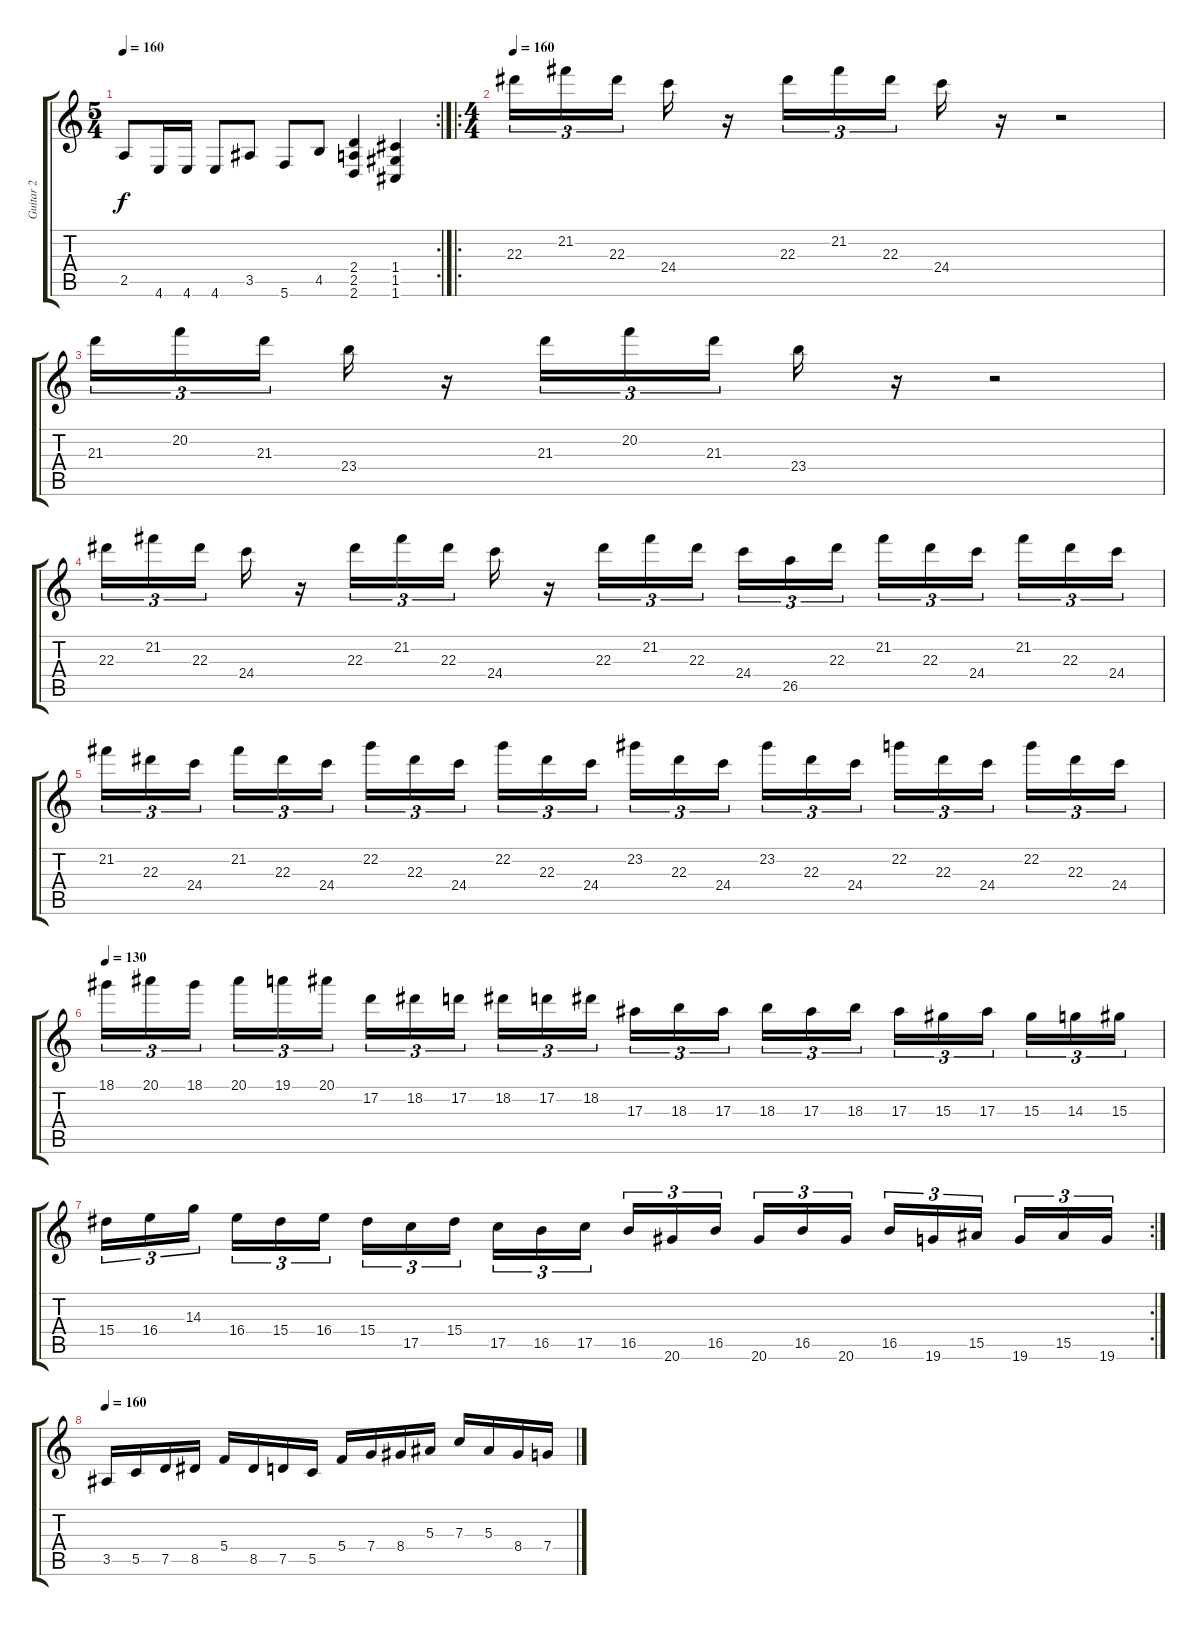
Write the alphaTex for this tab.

\track ("Guitar 2" "Guitar 2") {instrument distortionguitar}
\staff {score tabs}
\tuning (D4 A3 F3 C3 G2 C2) {hide}
\rc 2
\ts (5 4)
\tempo 160
\clef g2
\ks c
2.5.8{dy f} 4.6.16 4.6.16 4.6.8 3.5.8 5.6.8 4.5.8 (2.4 2.5 2.6).4 (1.4 1.5 1.6).4 |
\ro
\ts (4 4)
\tempo 160
22.3.16{tu (3 2)} 21.2.16{tu (3 2)} 22.3.16{tu (3 2) beam splitsecondary} 24.4.16 r.16 22.3.16{tu (3 2)} 21.2.16{tu (3 2)} 22.3.16{tu (3 2) beam splitsecondary} 24.4.16 r.16 r.2 |
21.3.16{tu (3 2)} 20.2.16{tu (3 2)} 21.3.16{tu (3 2) beam splitsecondary} 23.4.16 r.16 21.3.16{tu (3 2)} 20.2.16{tu (3 2)} 21.3.16{tu (3 2) beam splitsecondary} 23.4.16 r.16 r.2 |
22.3.16{tu (3 2)} 21.2.16{tu (3 2)} 22.3.16{tu (3 2) beam splitsecondary} 24.4.16 r.16 22.3.16{tu (3 2)} 21.2.16{tu (3 2)} 22.3.16{tu (3 2) beam splitsecondary} 24.4.16 r.16 22.3.16{tu (3 2)} 21.2.16{tu (3 2)} 22.3.16{tu (3 2) beam splitsecondary} 24.4.16{tu (3 2)} 26.5.16{tu (3 2)} 22.3.16{tu (3 2)} 21.2.16{tu (3 2)} 22.3.16{tu (3 2)} 24.4.16{tu (3 2) beam splitsecondary} 21.2.16{tu (3 2)} 22.3.16{tu (3 2)} 24.4.16{tu (3 2)} |
21.2.16{tu (3 2)} 22.3.16{tu (3 2)} 24.4.16{tu (3 2) beam splitsecondary} 21.2.16{tu (3 2)} 22.3.16{tu (3 2)} 24.4.16{tu (3 2)} 22.2.16{tu (3 2)} 22.3.16{tu (3 2)} 24.4.16{tu (3 2) beam splitsecondary} 22.2.16{tu (3 2)} 22.3.16{tu (3 2)} 24.4.16{tu (3 2)} 23.2.16{tu (3 2)} 22.3.16{tu (3 2)} 24.4.16{tu (3 2) beam splitsecondary} 23.2.16{tu (3 2)} 22.3.16{tu (3 2)} 24.4.16{tu (3 2)} 22.2.16{tu (3 2)} 22.3.16{tu (3 2)} 24.4.16{tu (3 2) beam splitsecondary} 22.2.16{tu (3 2)} 22.3.16{tu (3 2)} 24.4.16{tu (3 2)} |
\tempo 130
18.1.16{tu (3 2)} 20.1.16{tu (3 2)} 18.1.16{tu (3 2) beam splitsecondary} 20.1.16{tu (3 2)} 19.1.16{tu (3 2)} 20.1.16{tu (3 2)} 17.2.16{tu (3 2)} 18.2.16{tu (3 2)} 17.2.16{tu (3 2) beam splitsecondary} 18.2.16{tu (3 2)} 17.2.16{tu (3 2)} 18.2.16{tu (3 2)} 17.3.16{tu (3 2)} 18.3.16{tu (3 2)} 17.3.16{tu (3 2) beam splitsecondary} 18.3.16{tu (3 2)} 17.3.16{tu (3 2)} 18.3.16{tu (3 2)} 17.3.16{tu (3 2)} 15.3.16{tu (3 2)} 17.3.16{tu (3 2) beam splitsecondary} 15.3.16{tu (3 2)} 14.3.16{tu (3 2)} 15.3.16{tu (3 2)} |
\rc 2
15.4.16{tu (3 2)} 16.4.16{tu (3 2)} 14.3.16{tu (3 2) beam splitsecondary} 16.4.16{tu (3 2)} 15.4.16{tu (3 2)} 16.4.16{tu (3 2)} 15.4.16{tu (3 2)} 17.5.16{tu (3 2)} 15.4.16{tu (3 2) beam splitsecondary} 17.5.16{tu (3 2)} 16.5.16{tu (3 2)} 17.5.16{tu (3 2)} 16.5.16{tu (3 2)} 20.6.16{tu (3 2)} 16.5.16{tu (3 2) beam splitsecondary} 20.6.16{tu (3 2)} 16.5.16{tu (3 2)} 20.6.16{tu (3 2)} 16.5.16{tu (3 2)} 19.6.16{tu (3 2)} 15.5.16{tu (3 2) beam splitsecondary} 19.6.16{tu (3 2)} 15.5.16{tu (3 2)} 19.6.16{tu (3 2)} |
\tempo 160
3.5.16 5.5.16 7.5.16 8.5.16 5.4.16 8.5.16 7.5.16 5.5.16 5.4.16 7.4.16 8.4.16 5.3.16 7.3.16 5.3.16 8.4.16 7.4.16
